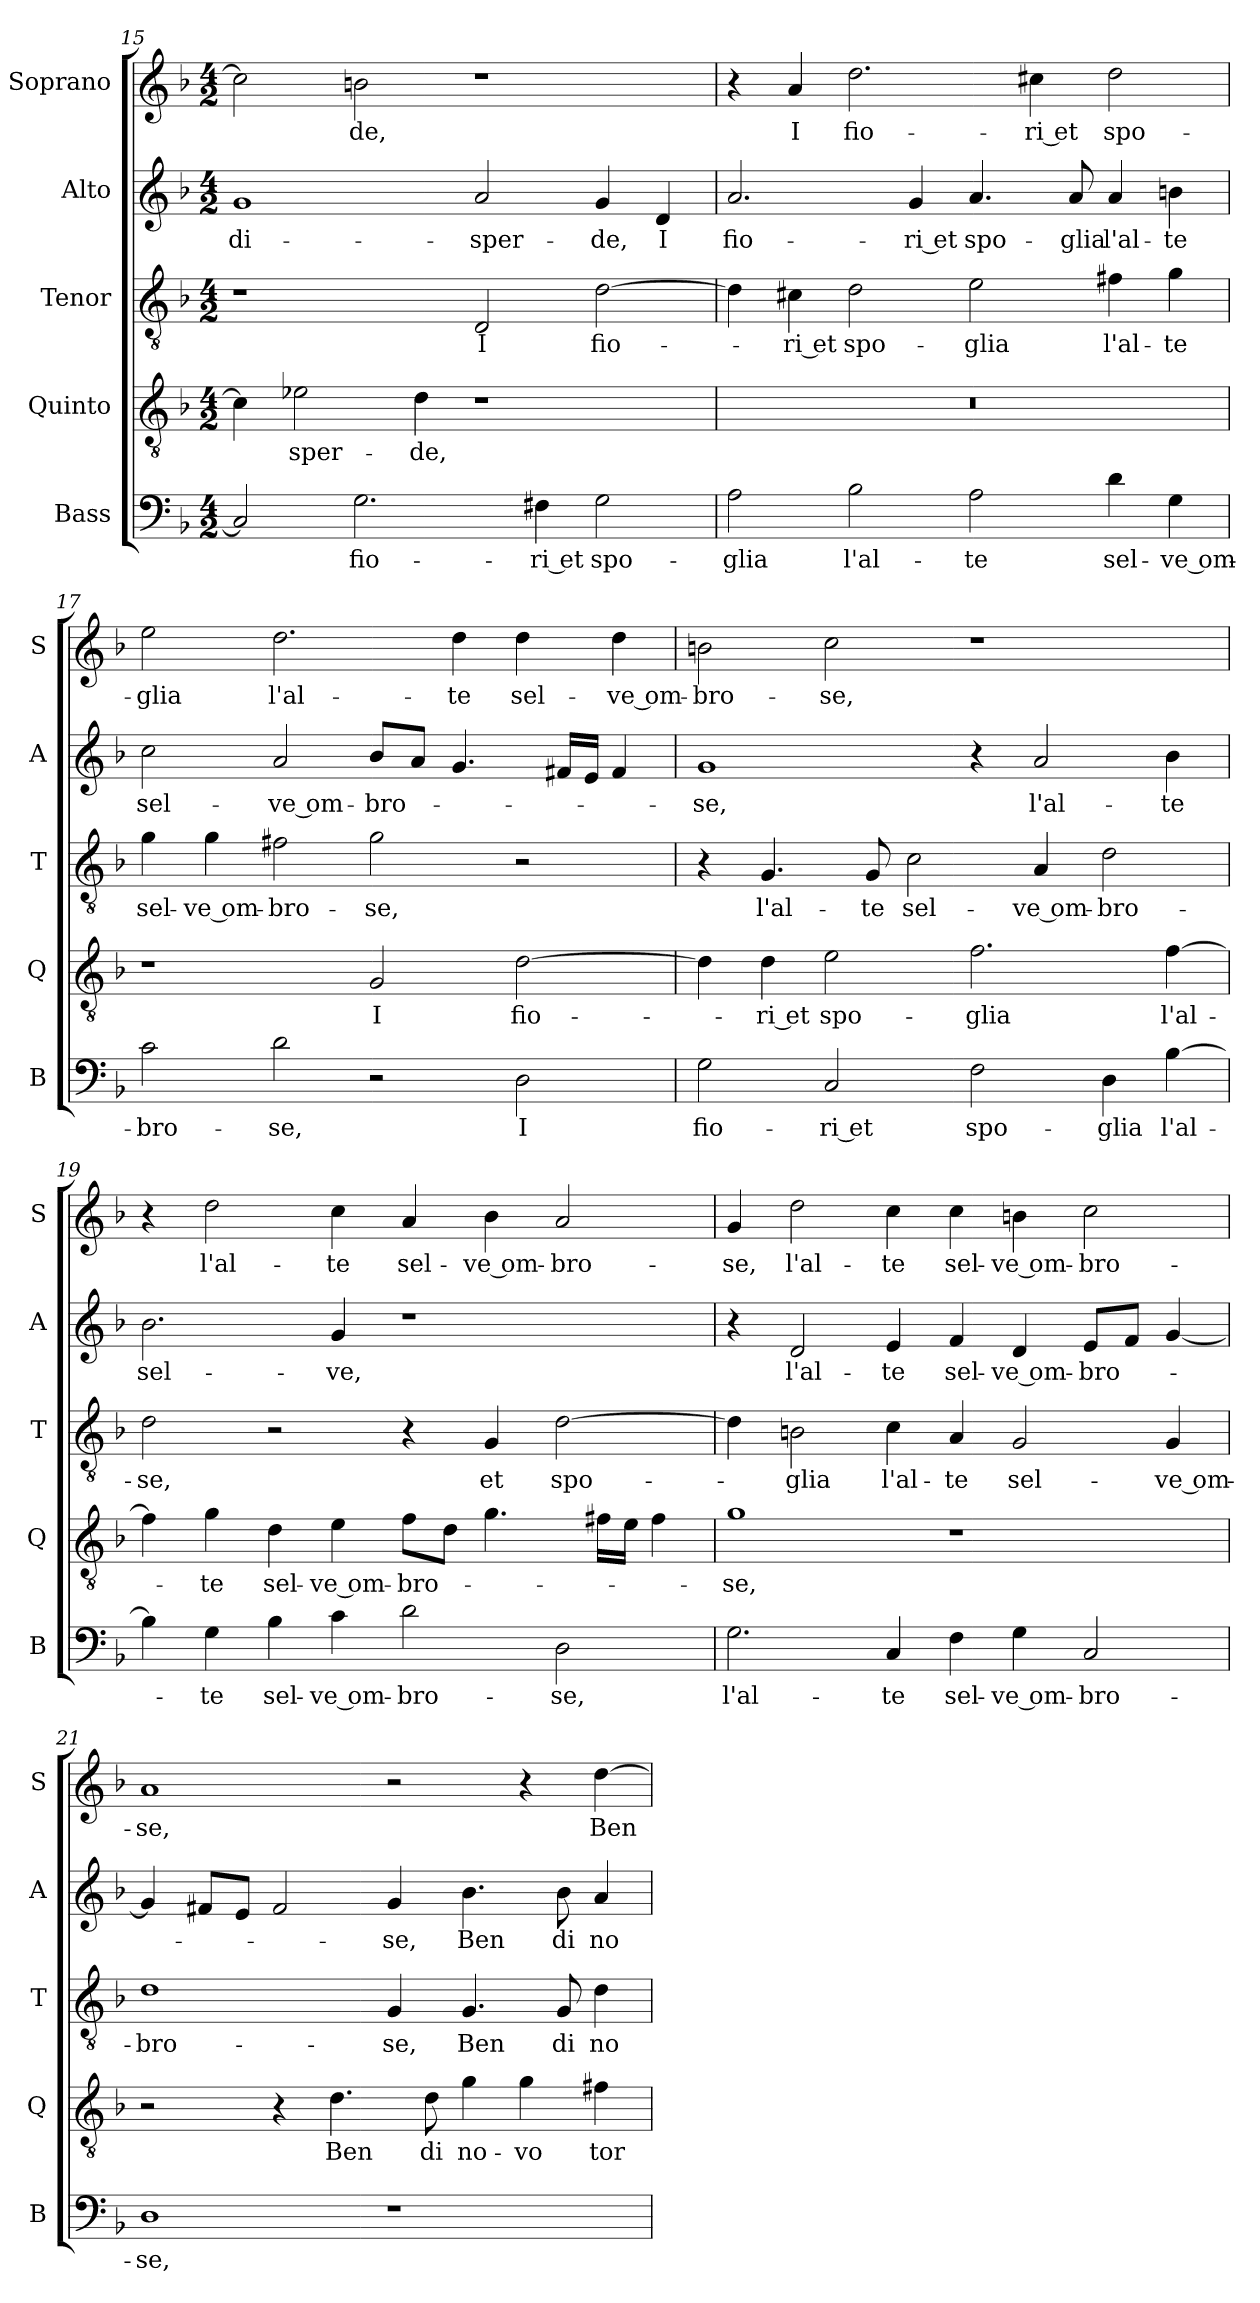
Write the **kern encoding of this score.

**kern	**text	**kern	**text	**kern	**text	**kern	**text	**kern	**text
*part5	*part5	*part4	*part4	*part3	*part3	*part2	*part2	*part1	*part1
*staff5	*staff5	*staff4	*staff4	*staff3	*staff3	*staff2	*staff2	*staff1	*staff1
*I"Bass	*	*I"Quinto	*	*I"Tenor	*	*I"Alto	*	*I"Soprano	*
*I'B	*	*I'Q	*	*I'T	*	*I'A	*	*I'S	*
*clefF4	*	*clefGv2	*	*clefGv2	*	*clefG2	*	*clefG2	*
*k[b-]	*	*k[b-]	*	*k[b-]	*	*k[b-]	*	*k[b-]	*
*F:	*	*F:	*	*F:	*	*F:	*	*F:	*
*M4/2	*	*M4/2	*	*M4/2	*	*M4/2	*	*M4/2	*
=15	=15	=15	=15	=15	=15	=15	=15	=15	=15
!	!	!	!	!	!	!	!LO:LY:b	!	!
2C/]	.	4c\]	.	1r	.	1g	di-	2cc\]	.
!	!	!	!LO:LY:b	!	!	!	!	!	!
.	.	2e-X\	-sper-	.	.	.	.	.	.
!	!LO:LY:b	!	!	!	!	!	!	!	!LO:LY:b
2.G\	fio-	.	.	.	.	.	.	2bn\	-de,
!	!	!	!LO:LY:b	!	!	!	!	!	!
.	.	4d\	-de,	.	.	.	.	.	.
!	!	!	!	!	!LO:LY:b	!	!LO:LY:b	!	!
.	.	1r	.	2D/	I	2a/	-sper-	1r	.
!	!LO:LY:b	!	!	!	!	!	!	!	!
4F#X\	-ri et	.	.	.	.	.	.	.	.
!	!LO:LY:b	!	!	!	!LO:LY:b	!	!LO:LY:b	!	!
2G\	spo-	.	.	[2d\	fio-	4g/	-de,	.	.
!	!	!	!	!	!	!	!LO:LY:b	!	!
.	.	.	.	.	.	4d/	I	.	.
=16	=16	=16	=16	=16	=16	=16	=16	=16	=16
!	!LO:LY:b	!	!	!	!	!	!LO:LY:b	!	!
2A\	-glia	0r	.	4d\]	.	2.a/	fio-	4r	.
!	!	!	!	!	!LO:LY:b	!	!	!	!LO:LY:b
.	.	.	.	4c#X\	-ri et	.	.	4a/	I
!	!LO:LY:b	!	!	!	!LO:LY:b	!	!	!	!LO:LY:b
2B-\	l'al-	.	.	2d\	spo-	.	.	2.dd\	fio-
!	!	!	!	!	!	!	!LO:LY:b	!	!
.	.	.	.	.	.	4g/	-ri et	.	.
!	!LO:LY:b	!	!	!	!LO:LY:b	!	!LO:LY:b	!	!
2A\	-te	.	.	2e\	-glia	4.a/	spo-	.	.
!	!	!	!	!	!	!	!	!	!LO:LY:b
.	.	.	.	.	.	.	.	4cc#X\	-ri et
!	!	!	!	!	!	!	!LO:LY:b	!	!
.	.	.	.	.	.	8a/	-glia	.	.
!	!LO:LY:b	!	!	!	!LO:LY:b	!	!LO:LY:b	!	!LO:LY:b
4d\	sel-	.	.	4f#X\	l'al-	4a/	l'al-	2dd\	spo-
!	!LO:LY:b	!	!	!	!LO:LY:b	!	!LO:LY:b	!	!
4G\	-ve om-	.	.	4g\	-te	4bn\	-te	.	.
!!LO:PB:g=z
=17	=17	=17	=17	=17	=17	=17	=17	=17	=17
!	!LO:LY:b	!	!	!	!LO:LY:b	!	!LO:LY:b	!	!LO:LY:b
2c\	-bro-	1r	.	4g\	sel-	2cc\	sel-	2ee\	-glia
!	!	!	!	!	!LO:LY:b	!	!	!	!
.	.	.	.	4g\	-ve om-	.	.	.	.
!	!LO:LY:b	!	!	!	!LO:LY:b	!	!LO:LY:b	!	!LO:LY:b
2d\	-se,	.	.	2f#X\	-bro-	2a/	-ve om-	2.dd\	l'al-
!	!	!	!LO:LY:b	!	!LO:LY:b	!	!LO:LY:b	!	!
2r	.	2G/	I	2g\	-se,	8b-/L	-bro-	.	.
.	.	.	.	.	.	8a/J	.	.	.
!	!	!	!	!	!	!	!	!	!LO:LY:b
.	.	.	.	.	.	4.g/	.	4dd\	-te
!	!LO:LY:b	!	!LO:LY:b	!	!	!	!	!	!LO:LY:b
2D\	I	[2d\	fio-	2r	.	.	.	4dd\	sel-
.	.	.	.	.	.	16f#X/LL	.	.	.
.	.	.	.	.	.	16e/JJ	.	.	.
!	!	!	!	!	!	!	!	!	!LO:LY:b
.	.	.	.	.	.	4f#/	.	4dd\	-ve om-
=18	=18	=18	=18	=18	=18	=18	=18	=18	=18
!	!LO:LY:b	!	!	!	!	!	!LO:LY:b	!	!LO:LY:b
2G\	fio-	4d\]	.	4r	.	1g	-se,	2bn\	-bro-
!	!	!	!LO:LY:b	!	!LO:LY:b	!	!	!	!
.	.	4d\	-ri et	4.G/	l'al-	.	.	.	.
!	!LO:LY:b	!	!LO:LY:b	!	!	!	!	!	!LO:LY:b
2C/	-ri et	2e\	spo-	.	.	.	.	2cc\	-se,
!	!	!	!	!	!LO:LY:b	!	!	!	!
.	.	.	.	8G/	-te	.	.	.	.
!	!	!	!	!	!LO:LY:b	!	!	!	!
.	.	.	.	2c\	sel-	.	.	.	.
!	!LO:LY:b	!	!LO:LY:b	!	!	!	!	!	!
2F\	spo-	2.f\	-glia	.	.	4r	.	1r	.
!	!	!	!	!	!LO:LY:b	!	!LO:LY:b	!	!
.	.	.	.	4A/	-ve om-	2a/	l'al-	.	.
!	!LO:LY:b	!	!	!	!LO:LY:b	!	!	!	!
4D\	-glia	.	.	2d\	-bro-	.	.	.	.
!	!LO:LY:b	!	!LO:LY:b	!	!	!	!LO:LY:b	!	!
[4B-\	l'al-	[4f\	l'al-	.	.	4b-\	-te	.	.
=19	=19	=19	=19	=19	=19	=19	=19	=19	=19
!	!	!	!	!	!LO:LY:b	!	!LO:LY:b	!	!
4B-\]	.	4f\]	.	2d\	-se,	2.b-\	sel-	4r	.
!	!LO:LY:b	!	!LO:LY:b	!	!	!	!	!	!LO:LY:b
4G\	-te	4g\	-te	.	.	.	.	2dd\	l'al-
!	!LO:LY:b	!	!LO:LY:b	!	!	!	!	!	!
4B-\	sel-	4d\	sel-	2r	.	.	.	.	.
!	!LO:LY:b	!	!LO:LY:b	!	!	!	!LO:LY:b	!	!LO:LY:b
4c\	-ve om-	4e\	-ve om-	.	.	4g/	-ve,	4cc\	-te
!	!LO:LY:b	!	!LO:LY:b	!	!	!	!	!	!LO:LY:b
2d\	-bro-	8f\L	-bro-	4r	.	1r	.	4a/	sel-
.	.	8d\J	.	.	.	.	.	.	.
!	!	!	!	!	!LO:LY:b	!	!	!	!LO:LY:b
.	.	4.g\	.	4G/	et	.	.	4b-\	-ve om-
!	!LO:LY:b	!	!	!	!LO:LY:b	!	!	!	!LO:LY:b
2D\	-se,	.	.	[2d\	spo-	.	.	2a/	-bro-
.	.	16f#X\LL	.	.	.	.	.	.	.
.	.	16e\JJ	.	.	.	.	.	.	.
.	.	4f#\	.	.	.	.	.	.	.
!!LO:LB:g=z
=20	=20	=20	=20	=20	=20	=20	=20	=20	=20
!	!LO:LY:b	!	!LO:LY:b	!	!	!	!	!	!LO:LY:b
2.G\	l'al-	1g	-se,	4d\]	.	4r	.	4g/	-se,
!	!	!	!	!	!LO:LY:b	!	!LO:LY:b	!	!LO:LY:b
.	.	.	.	2Bn\	-glia	2d/	l'al-	2dd\	l'al-
!	!LO:LY:b	!	!	!	!LO:LY:b	!	!LO:LY:b	!	!LO:LY:b
4C/	-te	.	.	4c\	l'al-	4e/	-te	4cc\	-te
!	!LO:LY:b	!	!	!	!LO:LY:b	!	!LO:LY:b	!	!LO:LY:b
4F\	sel-	1r	.	4A/	-te	4f/	sel-	4cc\	sel-
!	!LO:LY:b	!	!	!	!LO:LY:b	!	!LO:LY:b	!	!LO:LY:b
4G\	-ve om-	.	.	2G/	sel-	4d/	-ve om-	4bn\	-ve om-
!	!LO:LY:b	!	!	!	!	!	!LO:LY:b	!	!LO:LY:b
2C/	-bro-	.	.	.	.	8e/L	-bro-	2cc\	-bro-
.	.	.	.	.	.	8f/J	.	.	.
!	!	!	!	!	!LO:LY:b	!	!	!	!
.	.	.	.	4G/	-ve om-	[4g/	.	.	.
=21	=21	=21	=21	=21	=21	=21	=21	=21	=21
!	!LO:LY:b	!	!	!	!LO:LY:b	!	!	!	!LO:LY:b
1D	-se,	2r	.	1d	-bro-	4g/]	.	1a	-se,
.	.	.	.	.	.	8f#X/L	.	.	.
.	.	.	.	.	.	8e/J	.	.	.
.	.	4r	.	.	.	2f#/	.	.	.
!	!	!	!LO:LY:b	!	!	!	!	!	!
.	.	4.d\	Ben	.	.	.	.	.	.
!	!	!	!	!	!LO:LY:b	!	!LO:LY:b	!	!
1r	.	.	.	4G/	-se,	4g/	-se,	2r	.
!	!	!	!LO:LY:b	!	!	!	!	!	!
.	.	8d\	di	.	.	.	.	.	.
!	!	!	!LO:LY:b	!	!LO:LY:b	!	!LO:LY:b	!	!
.	.	4g\	no-	4.G/	Ben	4.b-\	Ben	.	.
!	!	!	!LO:LY:b	!	!	!	!	!	!
.	.	4g\	-vo	.	.	.	.	4r	.
!	!	!	!	!	!LO:LY:b	!	!LO:LY:b	!	!
.	.	.	.	8G/	di	8b-\	di	.	.
!	!	!	!LO:LY:b	!	!LO:LY:b	!	!LO:LY:b	!	!LO:LY:b
.	.	4f#X\	tor-	4d\	no-	4a/	no-	[4dd\	Ben
=	=	=	=	=	=	=	=	=	=
*-	*-	*-	*-	*-	*-	*-	*-	*-	*-
